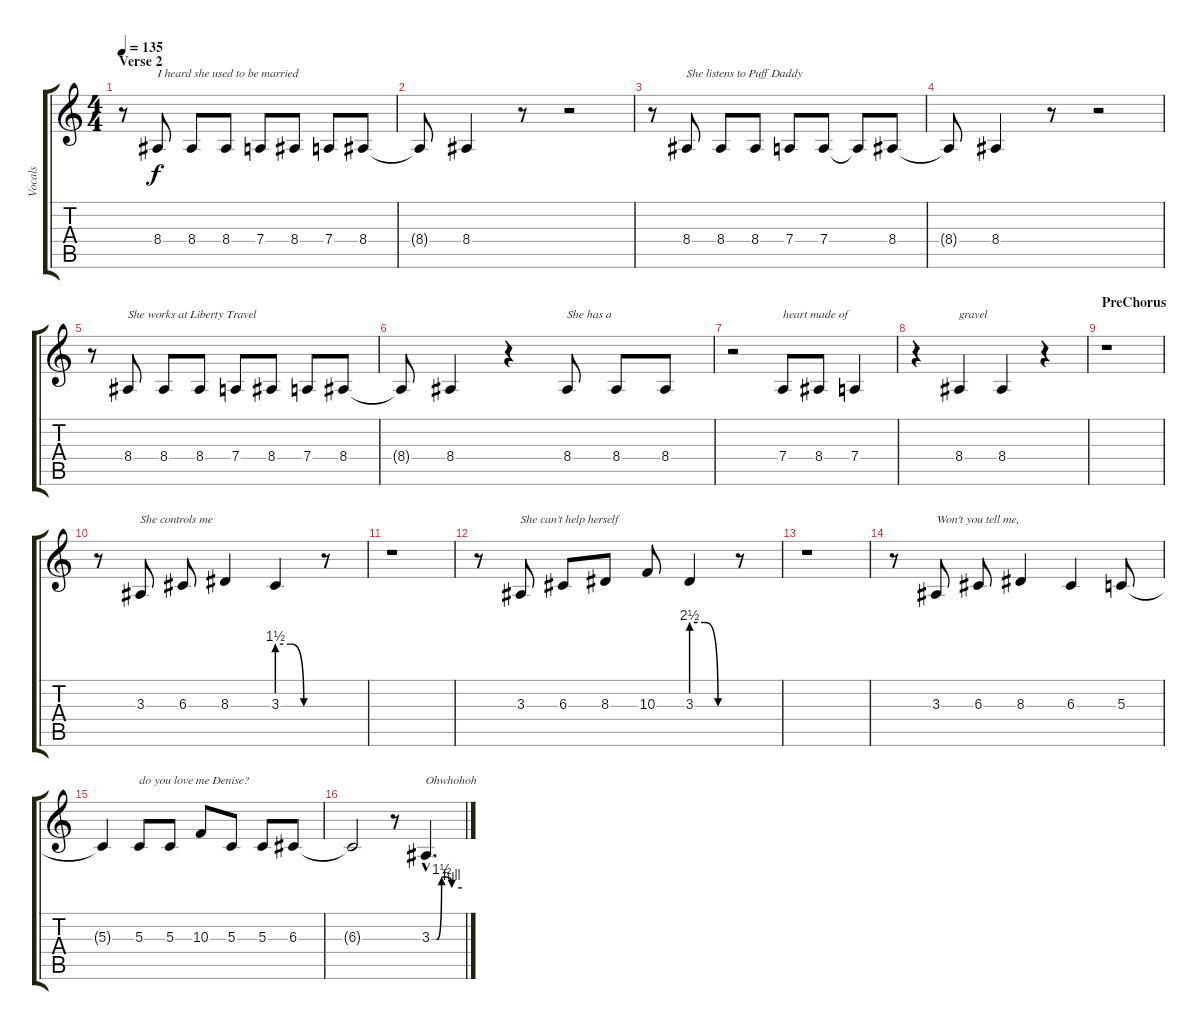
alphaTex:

\track ("Vocals" "Vocals") {instrument altosax}
\staff {score tabs}
\tuning (E4 B3 G3 D3 A2 E2) {hide}
\ts (4 4)
\section ("" "Verse 2")
\tempo 135
\clef g2
\ks c
r.8{dy f} 8.4.8{txt "I heard she used to be married"} 8.4.8 8.4.8 7.4.8 8.4.8 7.4.8 8.4.8 |
8.4{t}.8 8.4.4 r.8 r.2 |
r.8 8.4.8{txt "She listens to Puff Daddy"} 8.4.8 8.4.8 7.4.8 7.4.8 7.4{t}.8 8.4.8 |
8.4{t}.8 8.4.4 r.8 r.2 |
r.8 8.4.8{txt "She works at Liberty Travel"} 8.4.8 8.4.8 7.4.8 8.4.8 7.4.8 8.4.8 |
8.4{t}.8 8.4.4 r.4 8.4.8{txt "She has a"} 8.4.8 8.4.8 |
r.2 7.4.8{txt "heart made of"} 8.4.8 7.4.4 |
r.4 8.4.4{txt "gravel"} 8.4.4 r.4 |
\section ("" "PreChorus")
r.1 |
r.8 3.3.8{txt "She controls me"} 6.3.8 8.3.4 3.3{be (custom 0 6 20 6 40 0 60 0)}.4 r.8 |
r.1 |
r.8 3.3.8{txt "She can't help herself"} 6.3.8 8.3.8 10.3.8 3.3{be (custom 0 10 20 10 40 0 60 0)}.4 r.8 |
r.1 |
r.8 3.3.8{txt "Won't you tell me,"} 6.3.8 8.3.4 6.3.4 5.3.8 |
5.3{t}.4 5.3.8{txt "do you love me Denise?"} 5.3.8 10.3.8 5.3.8 5.3.8 6.3.8 |
6.3{t}.2 r.8 3.3{be (custom 0 0 10 0 20 6 30 6 40 4 60 4) hac}.4{d txt "Ohwhohoh"}
